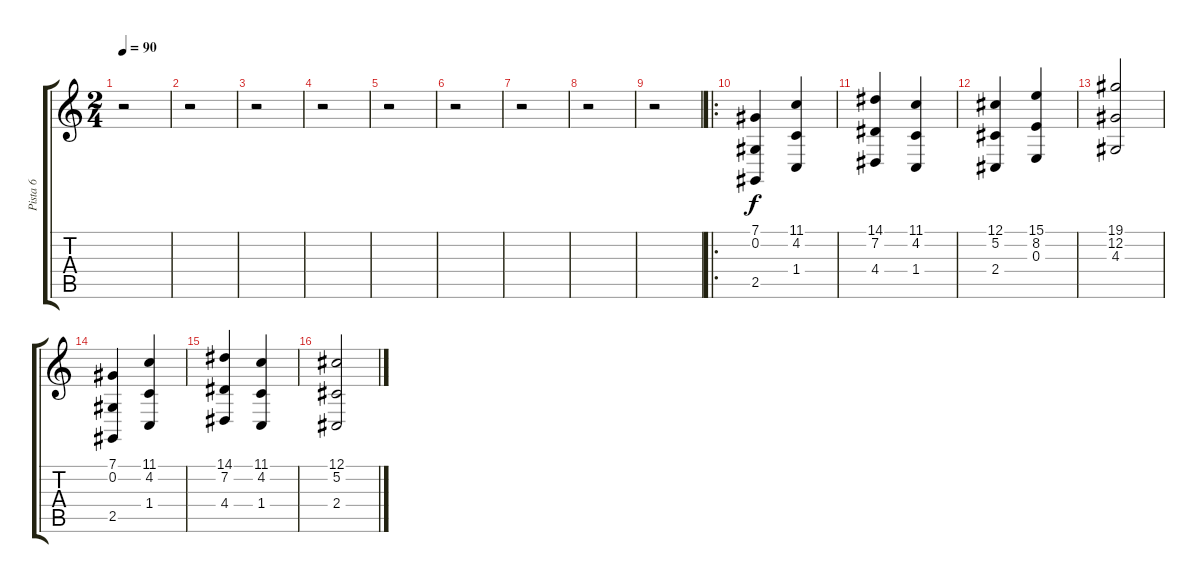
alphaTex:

\track ("Pista 6" "Pista 6") {instrument choiraahs}
\staff {score tabs}
\tuning (Db4 Ab3 E3 B2 Gb2 Db2) {hide}
\ts (2 4)
\tempo 90
\clef g2
\ks c
r.2{dy f} |
r.2 |
r.2 |
r.2 |
r.2 |
r.2 |
r.2 |
r.2 |
r.2 |
\ro
(7.1 0.2 2.5).4{volume 11 instrument choiraahs} (11.1 4.2 1.4).4 |
(14.1 7.2 4.4).4 (11.1 4.2 1.4).4 |
(12.1 5.2 2.4).4 (15.1 8.2 0.3).4 |
(19.1 12.2 4.3).2 |
(7.1 0.2 2.5).4 (11.1 4.2 1.4).4 |
(14.1 7.2 4.4).4 (11.1 4.2 1.4).4 |
(12.1 5.2 2.4).2
